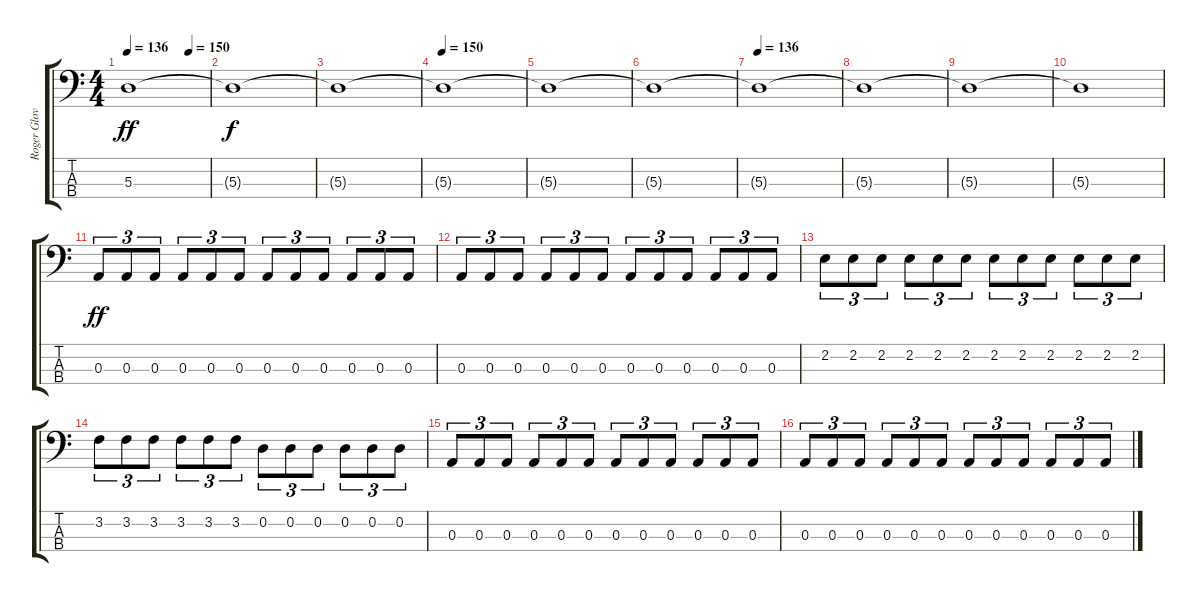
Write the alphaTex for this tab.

\track ("Roger Glover" "Roger Glov") {instrument electricbassfinger}
\staff {score tabs}
\tuning (G2 D2 A1 E1) {hide}
\ts (4 4)
\tempo 136
\tempo (150 0.75)
\tempo 136
\clef f4
\ks c
5.3.1{dy ff instrument electricbassfinger} |
5.3{t}.1{dy f} |
5.3{t}.1 |
\tempo 150
5.3{t}.1 |
5.3{t}.1 |
5.3{t}.1 |
\tempo 136
5.3{t}.1 |
5.3{t}.1 |
5.3{t}.1 |
5.3{t}.1 |
0.3.8{tu (3 2) dy ff} 0.3.8{tu (3 2)} 0.3.8{tu (3 2)} 0.3.8{tu (3 2)} 0.3.8{tu (3 2)} 0.3.8{tu (3 2)} 0.3.8{tu (3 2)} 0.3.8{tu (3 2)} 0.3.8{tu (3 2)} 0.3.8{tu (3 2)} 0.3.8{tu (3 2)} 0.3.8{tu (3 2)} |
0.3.8{tu (3 2)} 0.3.8{tu (3 2)} 0.3.8{tu (3 2)} 0.3.8{tu (3 2)} 0.3.8{tu (3 2)} 0.3.8{tu (3 2)} 0.3.8{tu (3 2)} 0.3.8{tu (3 2)} 0.3.8{tu (3 2)} 0.3.8{tu (3 2)} 0.3.8{tu (3 2)} 0.3.8{tu (3 2)} |
2.2.8{tu (3 2)} 2.2.8{tu (3 2)} 2.2.8{tu (3 2)} 2.2.8{tu (3 2)} 2.2.8{tu (3 2)} 2.2.8{tu (3 2)} 2.2.8{tu (3 2)} 2.2.8{tu (3 2)} 2.2.8{tu (3 2)} 2.2.8{tu (3 2)} 2.2.8{tu (3 2)} 2.2.8{tu (3 2)} |
3.2.8{tu (3 2)} 3.2.8{tu (3 2)} 3.2.8{tu (3 2)} 3.2.8{tu (3 2)} 3.2.8{tu (3 2)} 3.2.8{tu (3 2)} 0.2.8{tu (3 2)} 0.2.8{tu (3 2)} 0.2.8{tu (3 2)} 0.2.8{tu (3 2)} 0.2.8{tu (3 2)} 0.2.8{tu (3 2)} |
0.3.8{tu (3 2)} 0.3.8{tu (3 2)} 0.3.8{tu (3 2)} 0.3.8{tu (3 2)} 0.3.8{tu (3 2)} 0.3.8{tu (3 2)} 0.3.8{tu (3 2)} 0.3.8{tu (3 2)} 0.3.8{tu (3 2)} 0.3.8{tu (3 2)} 0.3.8{tu (3 2)} 0.3.8{tu (3 2)} |
0.3.8{tu (3 2)} 0.3.8{tu (3 2)} 0.3.8{tu (3 2)} 0.3.8{tu (3 2)} 0.3.8{tu (3 2)} 0.3.8{tu (3 2)} 0.3.8{tu (3 2)} 0.3.8{tu (3 2)} 0.3.8{tu (3 2)} 0.3.8{tu (3 2)} 0.3.8{tu (3 2)} 0.3.8{tu (3 2)}
